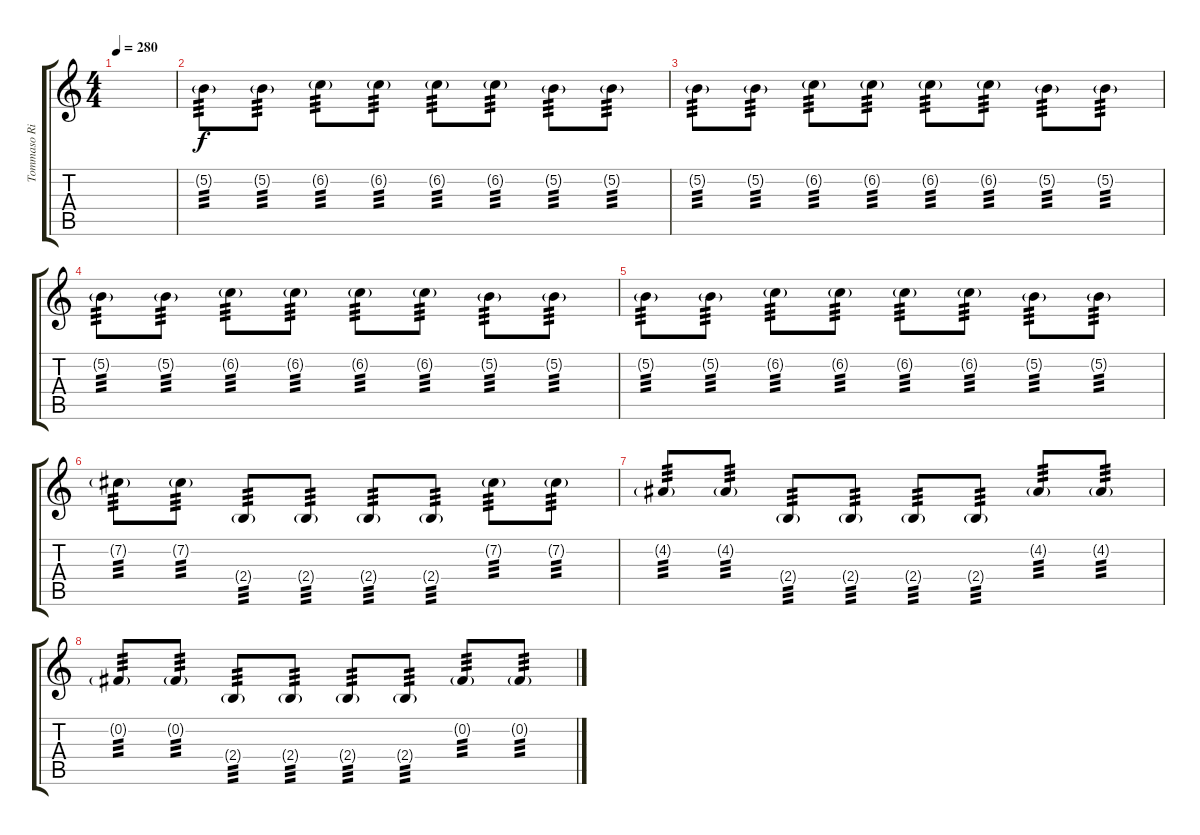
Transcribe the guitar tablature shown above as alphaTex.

\track ("Tommaso Ricardi" "Tommaso Ri") {instrument overdrivenguitar}
\staff {score tabs}
\tuning (B3 Gb3 D3 A2 E2 B1) {hide}
\ts (4 4)
\tempo 280
\clef g2
\ks c
|
5.2{g}.8{tp 3} 5.2{g}.8{tp 3} 6.2{g}.8{tp 3} 6.2{g}.8{tp 3} 6.2{g}.8{tp 3} 6.2{g}.8{tp 3} 5.2{g}.8{tp 3} 5.2{g}.8{tp 3} |
5.2{g}.8{tp 3} 5.2{g}.8{tp 3} 6.2{g}.8{tp 3} 6.2{g}.8{tp 3} 6.2{g}.8{tp 3} 6.2{g}.8{tp 3} 5.2{g}.8{tp 3} 5.2{g}.8{tp 3} |
5.2{g}.8{tp 3} 5.2{g}.8{tp 3} 6.2{g}.8{tp 3} 6.2{g}.8{tp 3} 6.2{g}.8{tp 3} 6.2{g}.8{tp 3} 5.2{g}.8{tp 3} 5.2{g}.8{tp 3} |
5.2{g}.8{tp 3} 5.2{g}.8{tp 3} 6.2{g}.8{tp 3} 6.2{g}.8{tp 3} 6.2{g}.8{tp 3} 6.2{g}.8{tp 3} 5.2{g}.8{tp 3} 5.2{g}.8{tp 3} |
7.2{g}.8{tp 3} 7.2{g}.8{tp 3} 2.4{g}.8{tp 3} 2.4{g}.8{tp 3} 2.4{g}.8{tp 3} 2.4{g}.8{tp 3} 7.2{g}.8{tp 3} 7.2{g}.8{tp 3} |
4.2{g}.8{tp 3} 4.2{g}.8{tp 3} 2.4{g}.8{tp 3} 2.4{g}.8{tp 3} 2.4{g}.8{tp 3} 2.4{g}.8{tp 3} 4.2{g}.8{tp 3} 4.2{g}.8{tp 3} |
0.2{g}.8{tp 3} 0.2{g}.8{tp 3} 2.4{g}.8{tp 3} 2.4{g}.8{tp 3} 2.4{g}.8{tp 3} 2.4{g}.8{tp 3} 0.2{g}.8{tp 3} 0.2{g}.8{tp 3}
